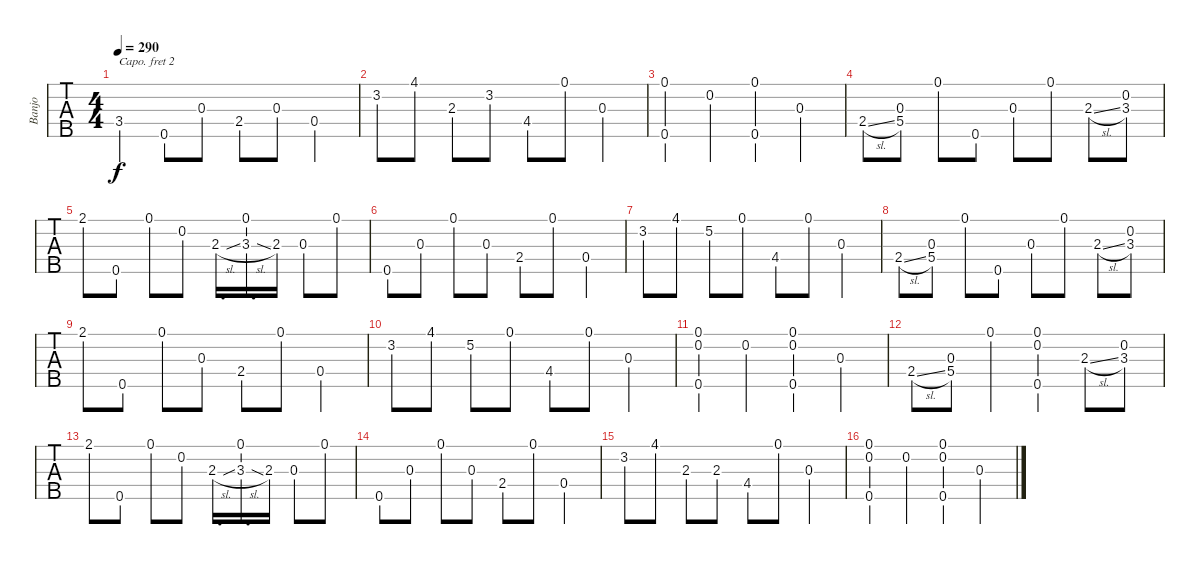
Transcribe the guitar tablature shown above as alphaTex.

\track ("Banjo" "Banjo") {instrument banjo}
\staff {tabs}
\capo 2
\tuning (D4 B3 G3 D3 G4) {hide}
\displaytranspose 12
\ts (4 4)
\tempo 290
\clef g2
\ks c
3.4.4{dy f} 0.5.8 0.3.8 2.4.8 0.3.8 0.4.4 |
3.2.8 4.1.8 2.3.8 3.2.8 4.4.8 0.1.8 0.3.4 |
(0.1 0.5).4 0.2.4 (0.1 0.5).4 0.3.4 |
2.4{sl}.8 (0.3 5.4).8 0.1.8 0.5.8 0.3.8 0.1.8 2.3{sl}.8 (0.2 3.3).8 |
2.1.8 0.5.8 0.1.8 0.2.8 2.3{sl}.16{d} (0.1 3.3{sl}).16{d} 2.3.16 0.3.8 0.1.8 |
0.5.8 0.3.8 0.1.8 0.3.8 2.4.8 0.1.8 0.4.4 |
3.2.8 4.1.8 5.2.8 0.1.8 4.4.8 0.1.8 0.3.4 |
2.4{sl}.8 (0.3 5.4).8 0.1.8 0.5.8 0.3.8 0.1.8 2.3{sl}.8 (0.2 3.3).8 |
2.1.8 0.5.8 0.1.8 0.3.8 2.4.8 0.1.8 0.4.4 |
3.2.8 4.1.8 5.2.8 0.1.8 4.4.8 0.1.8 0.3.4 |
(0.1 0.2 0.5).4 0.2.4 (0.1 0.2 0.5).4 0.3.4 |
2.4{sl}.8 (0.3 5.4).8 0.1.4 (0.1 0.2 0.5).4 2.3{sl}.8 (0.2 3.3).8 |
2.1.8 0.5.8 0.1.8 0.2.8 2.3{sl}.16{d} (0.1 3.3{sl}).16{d} 2.3.16 0.3.8 0.1.8 |
0.5.8 0.3.8 0.1.8 0.3.8 2.4.8 0.1.8 0.4.4 |
3.2.8 4.1.8 2.3.8 2.3.8 4.4.8 0.1.8 0.3.4 |
(0.1 0.2 0.5).4 0.2.4 (0.1 0.2 0.5).4 0.3.4
